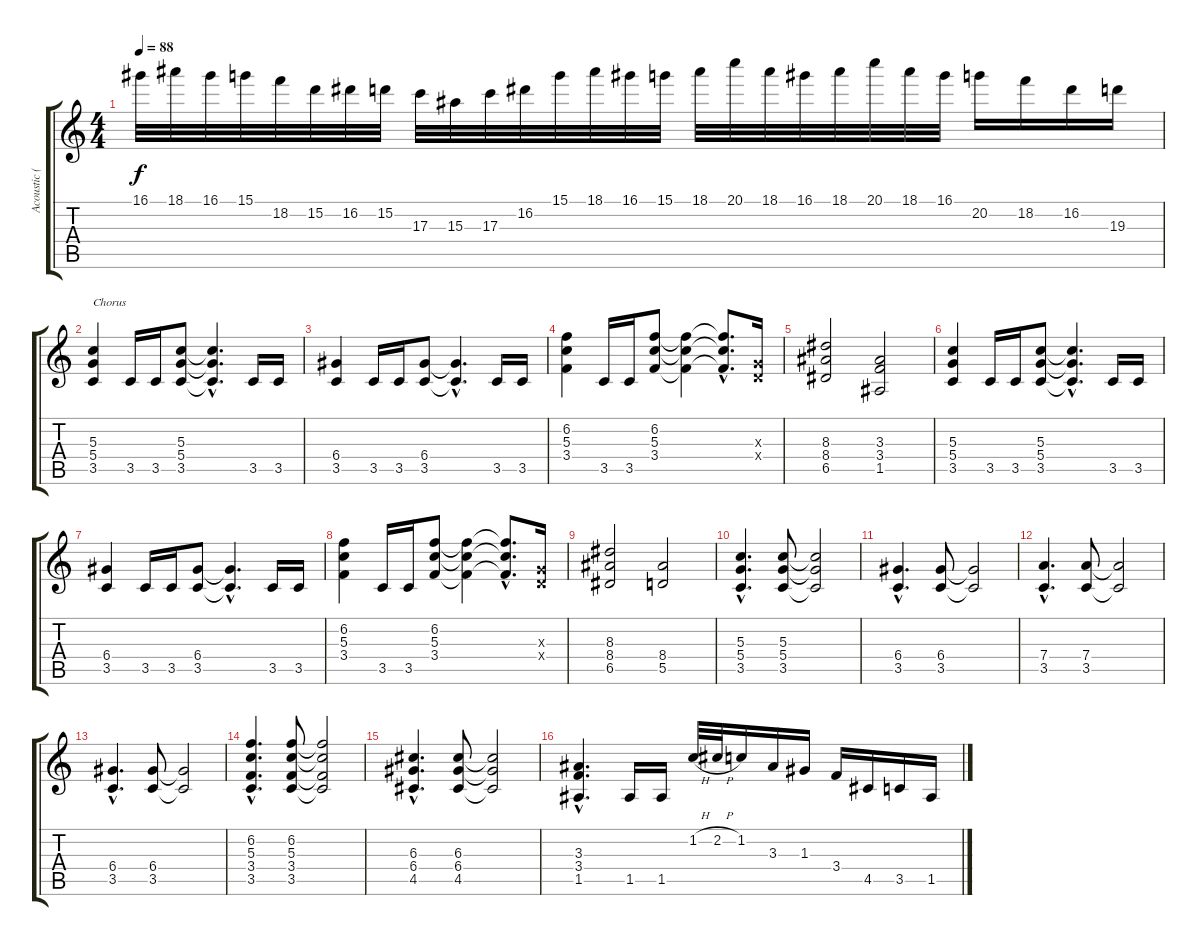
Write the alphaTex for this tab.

\track ("Acoustic (Intro) / Rhythm / Lead" "Acoustic (") {instrument acousticguitarsteel}
\staff {score tabs}
\tuning (E4 B3 G3 D3 A2 D2) {hide}
\ts (4 4)
\tempo 88
\clef g2
\ks c
16.1.32{dy f} 18.1.32 16.1.32 15.1.32 18.2.32 15.2.32 16.2.32 15.2.32 17.3.32 15.3.32 17.3.32 16.2.32 15.1.32 18.1.32 16.1.32 15.1.32 18.1.32 20.1.32 18.1.32 16.1.32 18.1.32 20.1.32 18.1.32 16.1.32 20.2.16 18.2.16 16.2.16 19.3.16 |
(5.3 5.4 3.5).4{txt "Chorus" volume 8} 3.5.16 3.5.16 (5.3 5.4 3.5).8 (5.3{hac t} 5.4{hac t} 3.5{hac t}).4{d} 3.5.16 3.5.16 |
(6.4 3.5).4 3.5.16 3.5.16 (6.4 3.5).8 (6.4{hac t} 3.5{hac t}).4{d} 3.5.16 3.5.16 |
(6.2 5.3 3.4).4 3.5.16 3.5.16 (6.2 5.3 3.4).8 (6.2{t} 5.3{t} 3.4{t}).4 (6.2{hac t} 5.3{hac t} 3.4{hac t}).8{d} (0.3{x} 0.4{x}).16 |
(8.3 8.4 6.5).2 (3.3 3.4 1.5).2 |
(5.3 5.4 3.5).4 3.5.16 3.5.16 (5.3 5.4 3.5).8 (5.3{hac t} 5.4{hac t} 3.5{hac t}).4{d} 3.5.16 3.5.16 |
(6.4 3.5).4 3.5.16 3.5.16 (6.4 3.5).8 (6.4{hac t} 3.5{hac t}).4{d} 3.5.16 3.5.16 |
(6.2 5.3 3.4).4 3.5.16 3.5.16 (6.2 5.3 3.4).8 (6.2{t} 5.3{t} 3.4{t}).4 (6.2{hac t} 5.3{hac t} 3.4{hac t}).8{d} (0.3{x} 0.4{x}).16 |
(8.3 8.4 6.5).2 (8.4 5.5).2 |
(5.3{hac} 5.4{hac} 3.5{hac}).4{d} (5.3 5.4 3.5).8 (5.3{t} 5.4{t} 3.5{t}).2 |
(6.4{hac} 3.5{hac}).4{d} (6.4 3.5).8 (6.4{t} 3.5{t}).2 |
(7.4{hac} 3.5{hac}).4{d} (7.4 3.5).8 (7.4{t} 3.5{t}).2 |
(6.4{hac} 3.5{hac}).4{d} (6.4 3.5).8 (6.4{t} 3.5{t}).2 |
(6.2{hac} 5.3{hac} 3.4{hac} 3.5{hac}).4{d} (6.2 5.3 3.4 3.5).8 (6.2{t} 5.3{t} 3.4{t} 3.5{t}).2 |
(6.3{hac} 6.4{hac} 4.5{hac}).4{d} (6.3 6.4 4.5).8 (6.3{t} 6.4{t} 4.5{t}).2 |
(3.3{hac} 3.4{hac} 1.5{hac}).4{d} 1.5.16 1.5.16 1.2{h}.32 2.2{h}.32 1.2.16 3.3.16 1.3.16 3.4.16 4.5.16 3.5.16 1.5.16
